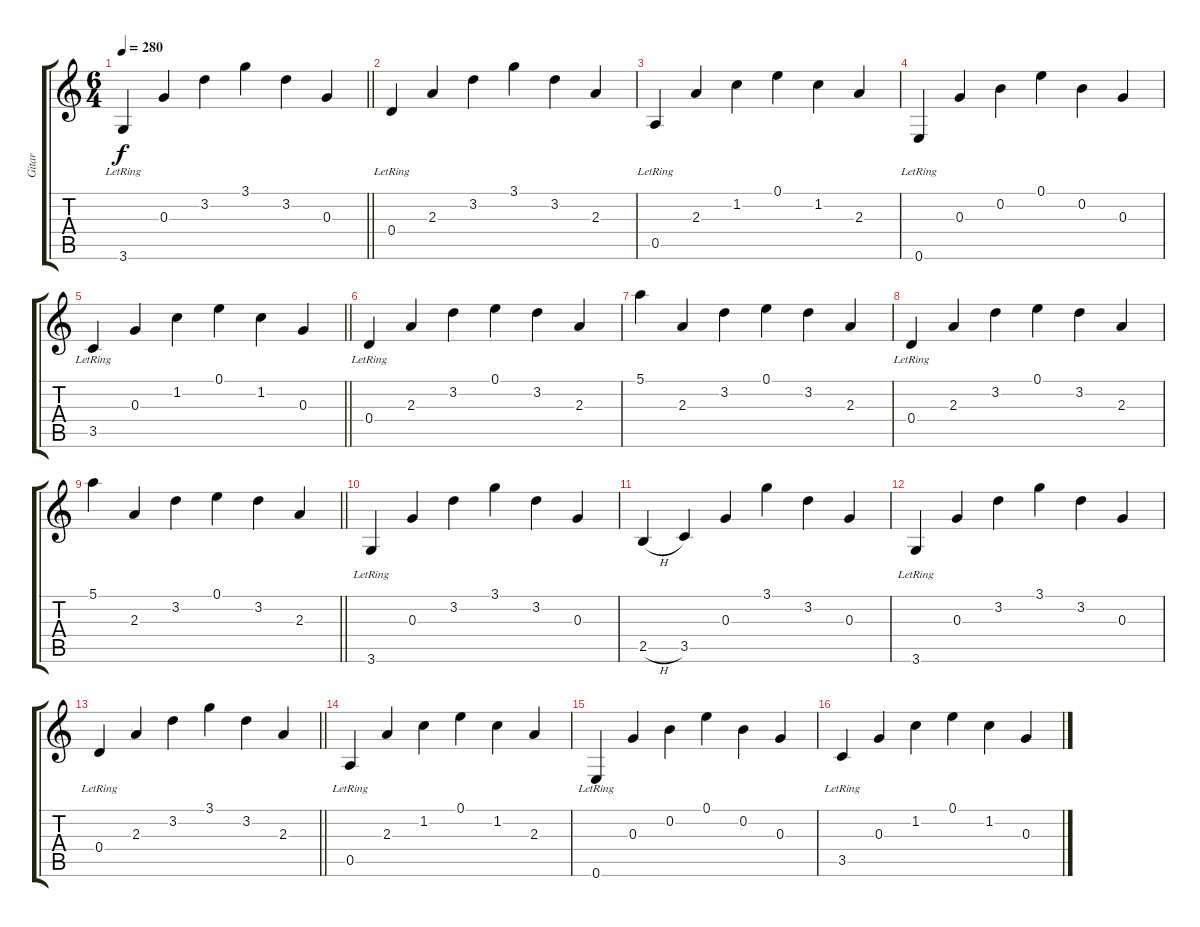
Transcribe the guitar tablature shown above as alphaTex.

\track ("Gitar" "Gitar") {instrument acousticguitarsteel}
\staff {score tabs}
\tuning (E4 B3 G3 D3 A2 E2) {hide}
\ts (6 4)
\tempo 280
\clef g2
\barLineRight lightlight
\ks c
3.6{lr}.4{dy f} 0.3.4 3.2.4 3.1.4 3.2.4 0.3.4 |
0.4{lr}.4 2.3.4 3.2.4 3.1.4 3.2.4 2.3.4 |
0.5{lr}.4 2.3.4 1.2.4 0.1.4 1.2.4 2.3.4 |
0.6{lr}.4 0.3.4 0.2.4 0.1.4 0.2.4 0.3.4 |
\barLineRight lightlight
3.5{lr}.4 0.3.4 1.2.4 0.1.4 1.2.4 0.3.4 |
0.4{lr}.4 2.3.4 3.2.4 0.1.4 3.2.4 2.3.4 |
5.1.4 2.3.4 3.2.4 0.1.4 3.2.4 2.3.4 |
0.4{lr}.4 2.3.4 3.2.4 0.1.4 3.2.4 2.3.4 |
\barLineRight lightlight
5.1.4 2.3.4 3.2.4 0.1.4 3.2.4 2.3.4 |
3.6{lr}.4 0.3.4 3.2.4 3.1.4 3.2.4 0.3.4 |
2.5{h}.4 3.5.4 0.3.4 3.1.4 3.2.4 0.3.4 |
3.6{lr}.4 0.3.4 3.2.4 3.1.4 3.2.4 0.3.4 |
\barLineRight lightlight
0.4{lr}.4 2.3.4 3.2.4 3.1.4 3.2.4 2.3.4 |
0.5{lr}.4 2.3.4 1.2.4 0.1.4 1.2.4 2.3.4 |
0.6{lr}.4 0.3.4 0.2.4 0.1.4 0.2.4 0.3.4 |
3.5{lr}.4 0.3.4 1.2.4 0.1.4 1.2.4 0.3.4
